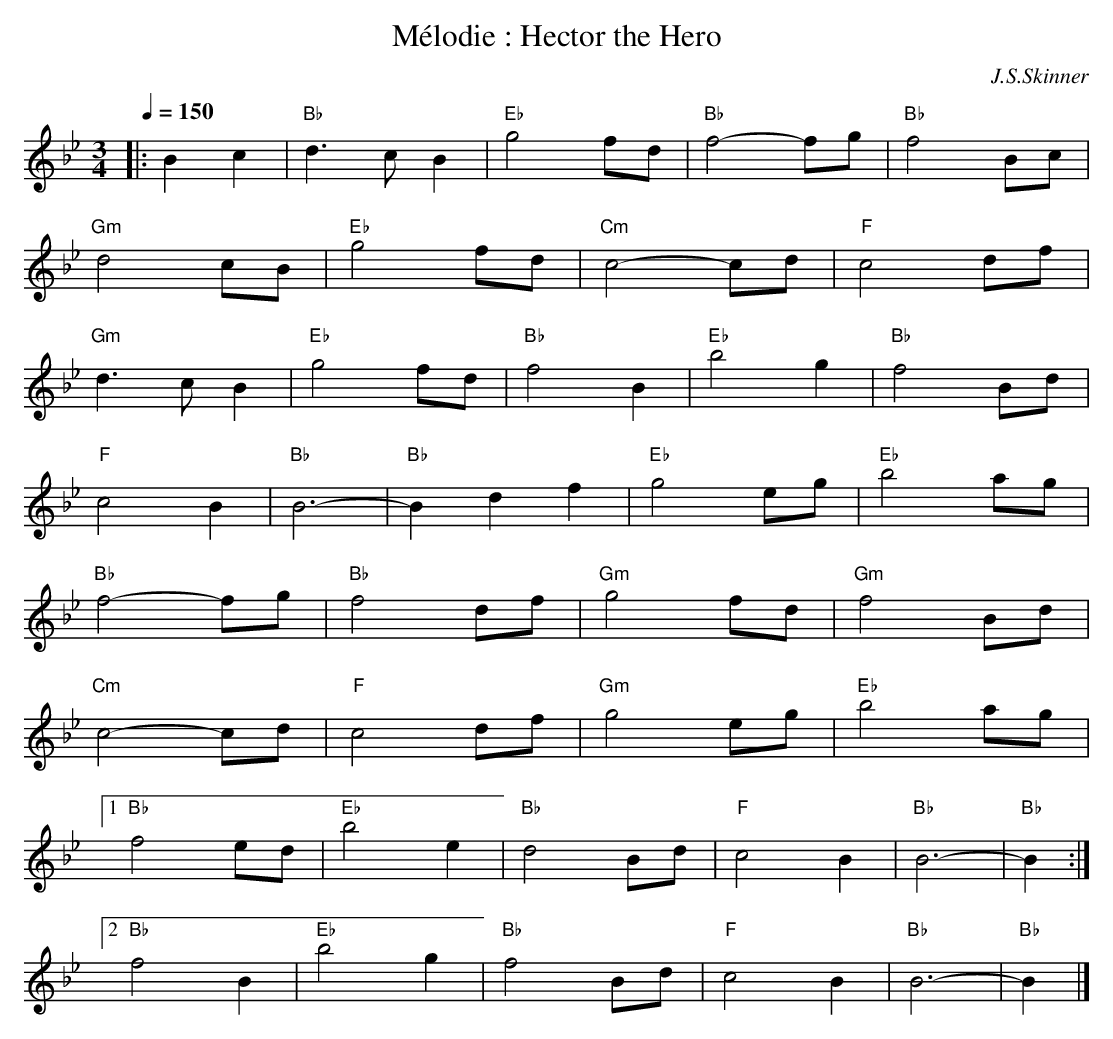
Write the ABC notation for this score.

X:1
T:Mélodie : Hector the Hero
C:J.S.Skinner
L:1/4
M:3/4
Q:1/4=150
K:Bb
|:Bc | "Bb"d3/2c/2B | "Eb"g2f/2d/2 | "Bb"f2-f/2g/2 | "Bb"f2B/2c/2 |
"Gm"d2c/2B/2 | "Eb"g2f/2d/2 | "Cm"c2-c/2d/2 | "F"c2d/2f/2 |
"Gm"d3/2c/2B | "Eb"g2f/2d/2 | "Bb"f2B | "Eb"b2g | "Bb"f2B/2d/2 |
"F"c2B | "Bb"B3- | "Bb"B df |  "Eb"g2e/2g/2 | "Eb"b2a/2g/2 |
"Bb"f2-f/2g/2 | "Bb"f2d/2f/2 | "Gm"g2f/2d/2 | "Gm"f2B/2d/2 |
"Cm"c2-c/2d/2 | "F"c2d/2f/2 | "Gm"g2e/2g/2 | "Eb"b2a/2g/2 |1
"Bb"f2e/2d/2 | "Eb"b2e | "Bb"d2B/2d/2 | "F"c2B | "Bb"B3- | "Bb"B :|2
"Bb"f2B | "Eb"b2g | "Bb"f2B/2d/2 | "F"c2B | "Bb"B3- | "Bb"B |]
